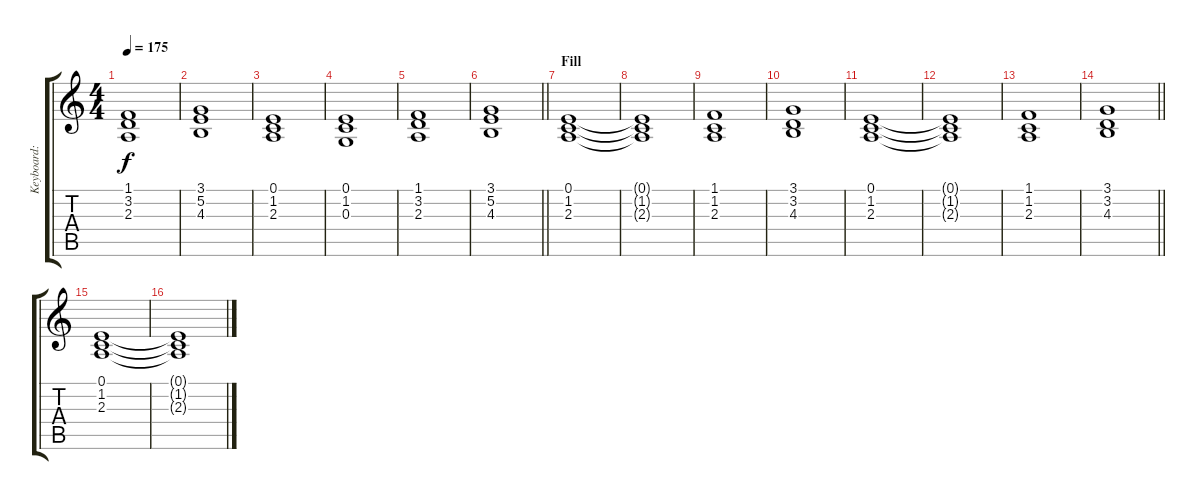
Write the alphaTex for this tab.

\track ("Keyboard: Manuel Schallinger" "Keyboard: ") {instrument choiraahs}
\staff {score tabs}
\tuning (E4 B3 G3 D3 A2 E2) {hide}
\ts (4 4)
\tempo 175
\clef g2
\ks aminor
(1.1 3.2 2.3).1{dy f} |
(3.1 5.2 4.3).1 |
(0.1 1.2 2.3).1 |
(0.1 1.2 0.3).1 |
(1.1 3.2 2.3).1 |
\barLineRight lightlight
(3.1 5.2 4.3).1 |
\section ("" "Fill")
(0.1 1.2 2.3).1{volume 10} |
(0.1{t} 1.2{t} 2.3{t}).1 |
(1.1 1.2 2.3).1 |
(3.1 3.2 4.3).1 |
(0.1 1.2 2.3).1 |
(0.1{t} 1.2{t} 2.3{t}).1 |
(1.1 1.2 2.3).1 |
\barLineRight lightlight
(3.1 3.2 4.3).1 |
(0.1 1.2 2.3).1 |
(0.1{t} 1.2{t} 2.3{t}).1
